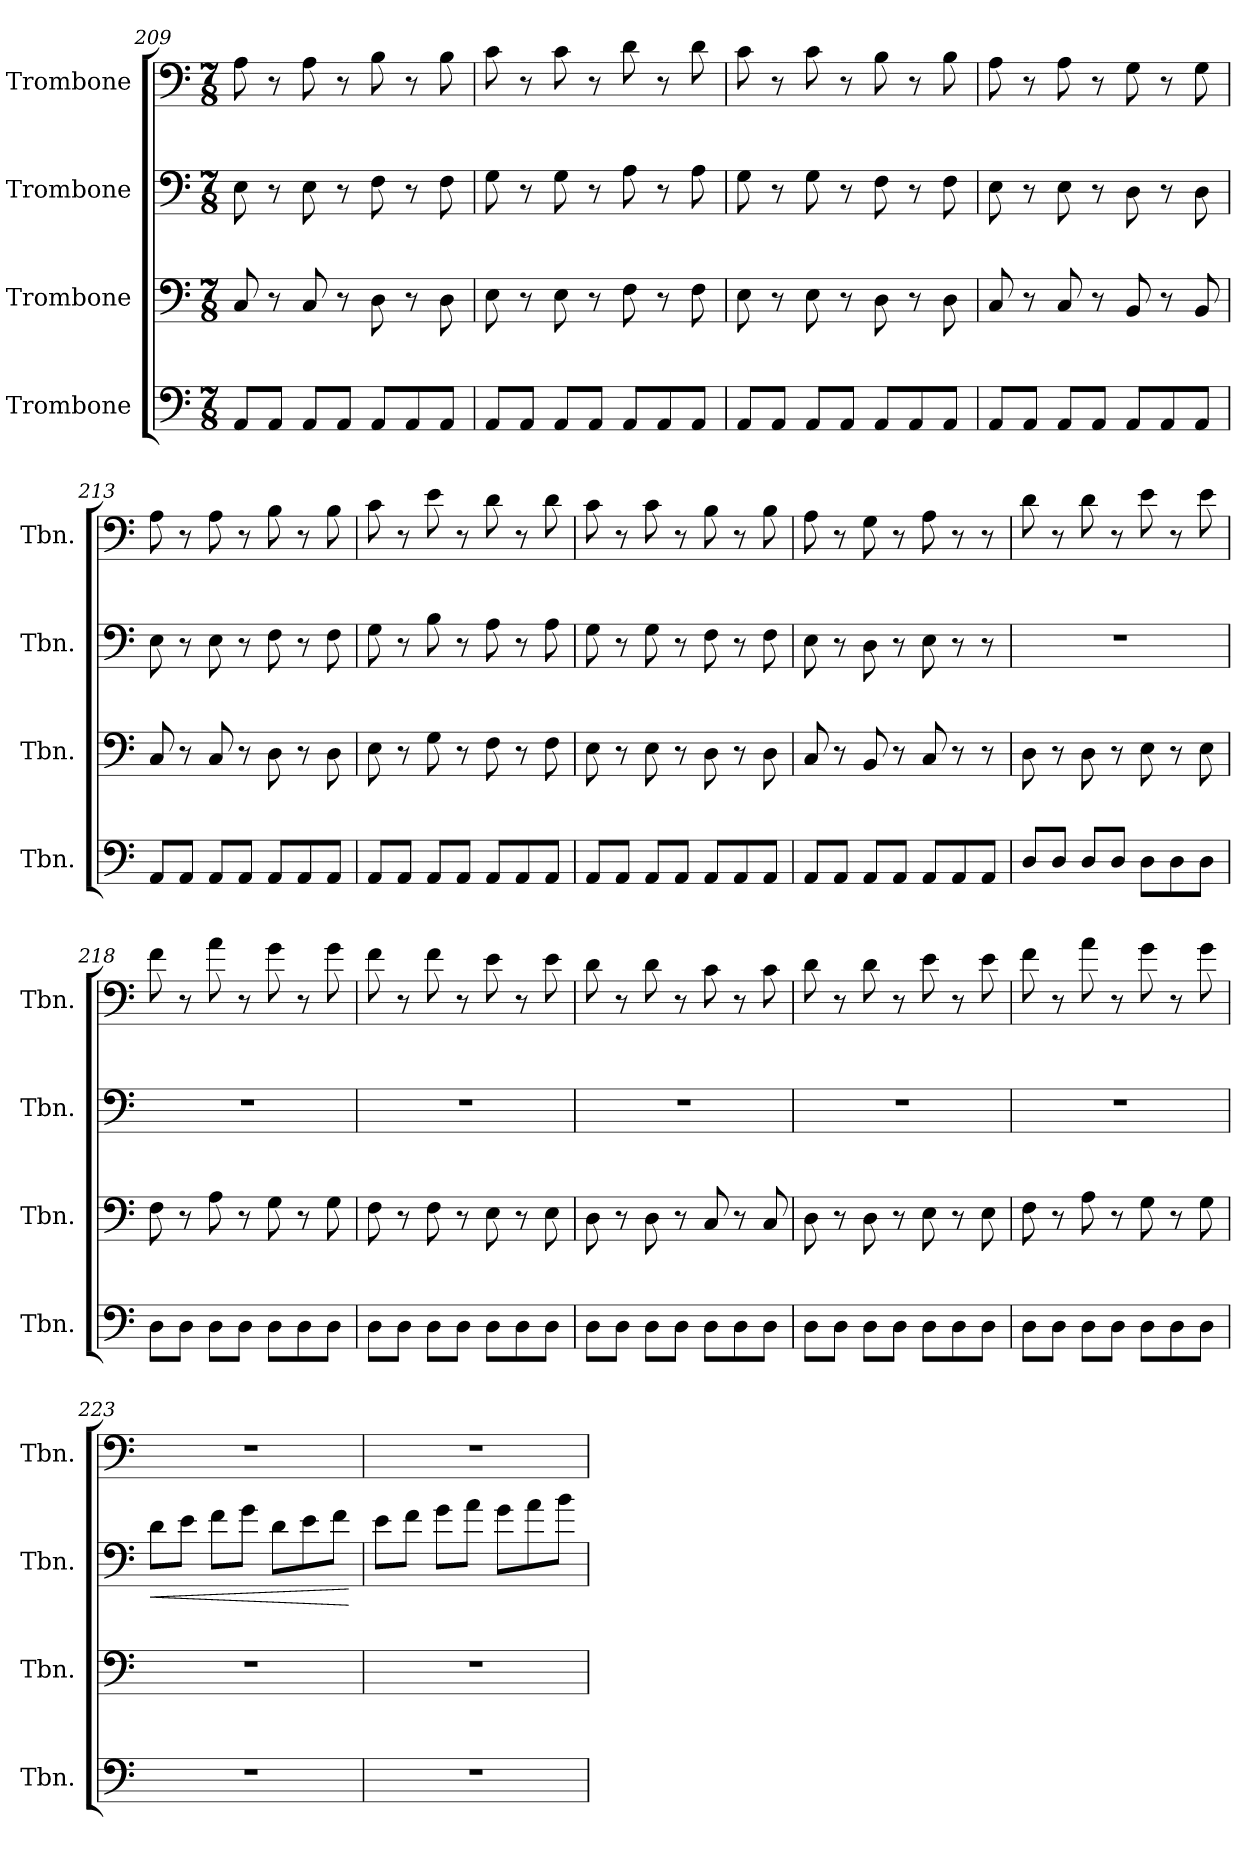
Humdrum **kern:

**kern	**kern	**kern	**dynam	**kern
*part4	*part3	*part2	*part2	*part1
*staff4	*staff3	*staff2	*staff2	*staff1
*I"Trombone	*I"Trombone	*I"Trombone	*	*I"Trombone
*I'Tbn.	*I'Tbn.	*I'Tbn.	*	*I'Tbn.
*clefF4	*clefF4	*clefF4	*	*clefF4
*k[]	*k[]	*k[]	*	*k[]
*M7/8	*M7/8	*M7/8	*	*M7/8
=209	=209	=209	=209	=209
8AA/L	8C/	8E\	.	8A\
8AA/J	8r	8r	.	8r
8AA/L	8C/	8E\	.	8A\
8AA/J	8r	8r	.	8r
8AA/L	8D\	8F\	.	8B\
8AA/	8r	8r	.	8r
8AA/J	8D\	8F\	.	8B\
=210	=210	=210	=210	=210
8AA/L	8E\	8G\	.	8c\
8AA/J	8r	8r	.	8r
8AA/L	8E\	8G\	.	8c\
8AA/J	8r	8r	.	8r
8AA/L	8F\	8A\	.	8d\
8AA/	8r	8r	.	8r
8AA/J	8F\	8A\	.	8d\
!!LO:LB:g=z
=211	=211	=211	=211	=211
8AA/L	8E\	8G\	.	8c\
8AA/J	8r	8r	.	8r
8AA/L	8E\	8G\	.	8c\
8AA/J	8r	8r	.	8r
8AA/L	8D\	8F\	.	8B\
8AA/	8r	8r	.	8r
8AA/J	8D\	8F\	.	8B\
=212	=212	=212	=212	=212
8AA/L	8C/	8E\	.	8A\
8AA/J	8r	8r	.	8r
8AA/L	8C/	8E\	.	8A\
8AA/J	8r	8r	.	8r
8AA/L	8BB/	8D\	.	8G\
8AA/	8r	8r	.	8r
8AA/J	8BB/	8D\	.	8G\
=213	=213	=213	=213	=213
8AA/L	8C/	8E\	.	8A\
8AA/J	8r	8r	.	8r
8AA/L	8C/	8E\	.	8A\
8AA/J	8r	8r	.	8r
8AA/L	8D\	8F\	.	8B\
8AA/	8r	8r	.	8r
8AA/J	8D\	8F\	.	8B\
=214	=214	=214	=214	=214
8AA/L	8E\	8G\	.	8c\
8AA/J	8r	8r	.	8r
8AA/L	8G\	8B\	.	8e\
8AA/J	8r	8r	.	8r
8AA/L	8F\	8A\	.	8d\
8AA/	8r	8r	.	8r
8AA/J	8F\	8A\	.	8d\
=215	=215	=215	=215	=215
8AA/L	8E\	8G\	.	8c\
8AA/J	8r	8r	.	8r
8AA/L	8E\	8G\	.	8c\
8AA/J	8r	8r	.	8r
8AA/L	8D\	8F\	.	8B\
8AA/	8r	8r	.	8r
8AA/J	8D\	8F\	.	8B\
!!LO:LB:g=z
=216	=216	=216	=216	=216
8AA/L	8C/	8E\	.	8A\
8AA/J	8r	8r	.	8r
8AA/L	8BB/	8D\	.	8G\
8AA/J	8r	8r	.	8r
8AA/L	8C/	8E\	.	8A\
8AA/	8r	8r	.	8r
8AA/J	8r	8r	.	8r
=217	=217	=217	=217	=217
8D/L	8D\	2..r	.	8d\
8D/J	8r	.	.	8r
8D/L	8D\	.	.	8d\
8D/J	8r	.	.	8r
8D\L	8E\	.	.	8e\
8D\	8r	.	.	8r
8D\J	8E\	.	.	8e\
=218	=218	=218	=218	=218
8D\L	8F\	2..r	.	8f\
8D\J	8r	.	.	8r
8D\L	8A\	.	.	8a\
8D\J	8r	.	.	8r
8D\L	8G\	.	.	8g\
8D\	8r	.	.	8r
8D\J	8G\	.	.	8g\
=219	=219	=219	=219	=219
8D\L	8F\	2..r	.	8f\
8D\J	8r	.	.	8r
8D\L	8F\	.	.	8f\
8D\J	8r	.	.	8r
8D\L	8E\	.	.	8e\
8D\	8r	.	.	8r
8D\J	8E\	.	.	8e\
=220	=220	=220	=220	=220
8D\L	8D\	2..r	.	8d\
8D\J	8r	.	.	8r
8D\L	8D\	.	.	8d\
8D\J	8r	.	.	8r
8D\L	8C/	.	.	8c\
8D\	8r	.	.	8r
8D\J	8C/	.	.	8c\
!!LO:PB:g=z
=221	=221	=221	=221	=221
8D\L	8D\	2..r	.	8d\
8D\J	8r	.	.	8r
8D\L	8D\	.	.	8d\
8D\J	8r	.	.	8r
8D\L	8E\	.	.	8e\
8D\	8r	.	.	8r
8D\J	8E\	.	.	8e\
=222	=222	=222	=222	=222
8D\L	8F\	2..r	.	8f\
8D\J	8r	.	.	8r
8D\L	8A\	.	.	8a\
8D\J	8r	.	.	8r
8D\L	8G\	.	.	8g\
8D\	8r	.	.	8r
8D\J	8G\	.	.	8g\
=223	=223	=223	=223	=223
!	!	!	!LO:HP:b	!
2..r	2..r	8d\L	<	2..r
.	.	8e\J	.	.
.	.	8f\L	.	.
.	.	8g\J	.	.
.	.	8d\L	.	.
.	.	8e\	.	.
.	.	8f\J	.	.
.	.	.	[	.
=224	=224	=224	=224	=224
2..r	2..r	8e\L	.	2..r
.	.	8f\J	.	.
.	.	8g\L	.	.
.	.	8a\J	.	.
.	.	8g\L	.	.
.	.	8a\	.	.
.	.	8b\J	.	.
=	=	=	=	=
*-	*-	*-	*-	*-
